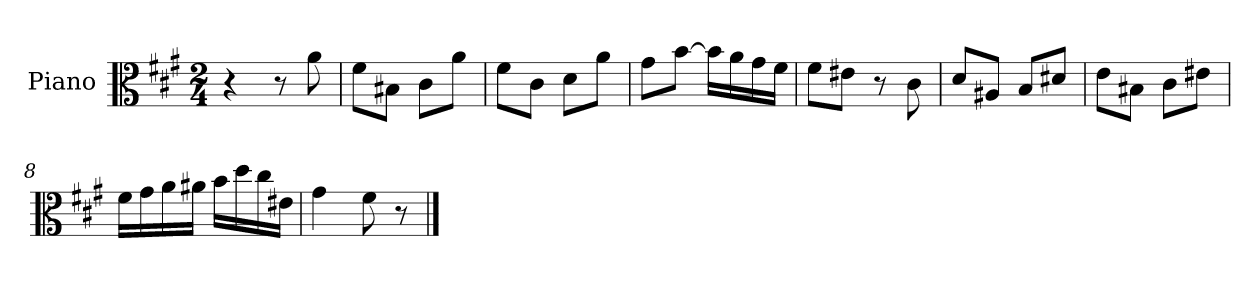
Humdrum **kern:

**kern
*part1
*staff1
*I"Piano
*I'Pno
*clefC3
*k[f#c#g#]
*f#:
*M2/4
=1
4r
8r
8a\
=2
8f#\L
8B#X\J
8c#\L
8a\J
=3
8f#\L
8c#\J
8d\L
8a\J
=4
8g#\L
[8b\J
16b\LL]
16a\
16g#\
16f#\JJ
=5
8f#\L
8e#X\J
8r
8c#\
=6
8d/L
8A#X/J
8B/L
8d#X/J
=7
8e\L
8B#X\J
8c#\L
8e#X\J
=8
16f#\LL
16g#\
16a\
16a#X\JJ
16b\LL
16dd\
16cc#\
16e#X\JJ
=9
4g#\
8f#\
8r
==
*-
